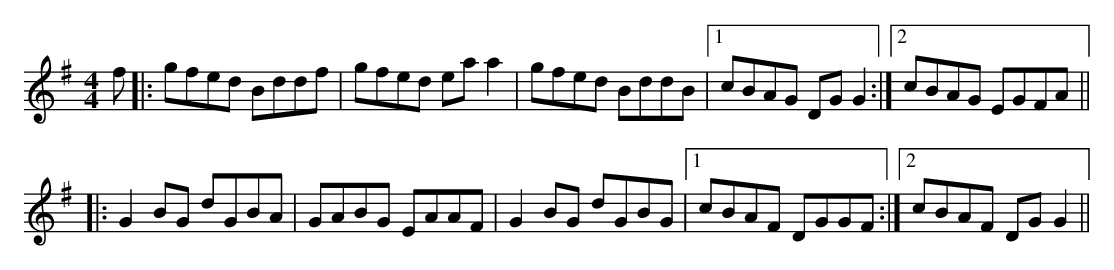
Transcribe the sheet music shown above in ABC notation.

X:1
M:4/4
K:G
f|:gfed Bddf|gfed eaa2|gfed BddB|1 cBAG DGG2:|2 cBAG EGFA||
|:G2BG dGBA|GABG EAAF|G2BG dGBG|1 cBAF DGGF:|2 cBAF DGG2||
